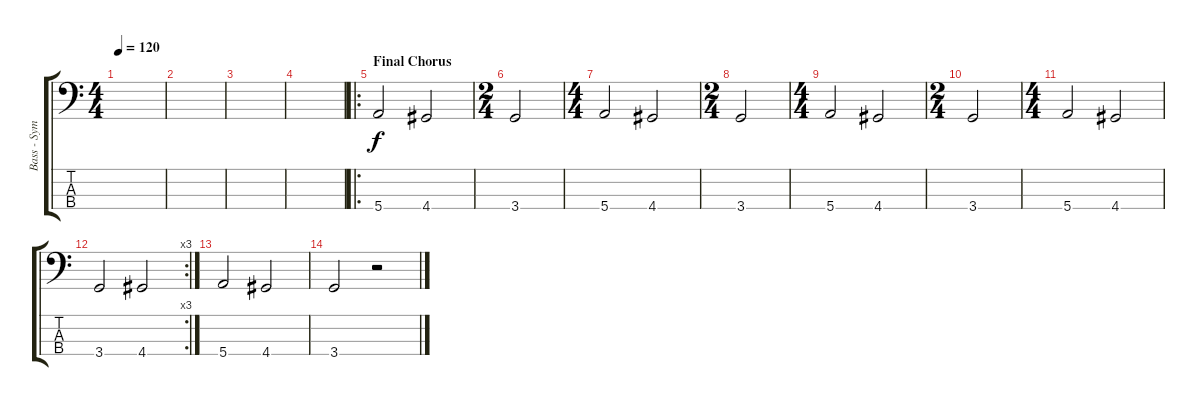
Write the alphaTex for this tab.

\track ("Bass - Sym" "Bass - Sym") {instrument electricbasspick}
\staff {score tabs}
\tuning (G2 D2 A1 E1) {hide}
\ts (4 4)
\tempo 120
\clef f4
\ks c
|
|
|
|
\ro
\section ("" "Final Chorus")
5.4.2 4.4.2 |
\ts (2 4)
3.4.2 |
\ts (4 4)
5.4.2 4.4.2 |
\ts (2 4)
3.4.2 |
\ts (4 4)
5.4.2 4.4.2 |
\ts (2 4)
3.4.2 |
\ts (4 4)
5.4.2 4.4.2 |
\rc 3
3.4.2 4.4.2 |
5.4.2 4.4.2 |
3.4.2 r.2
